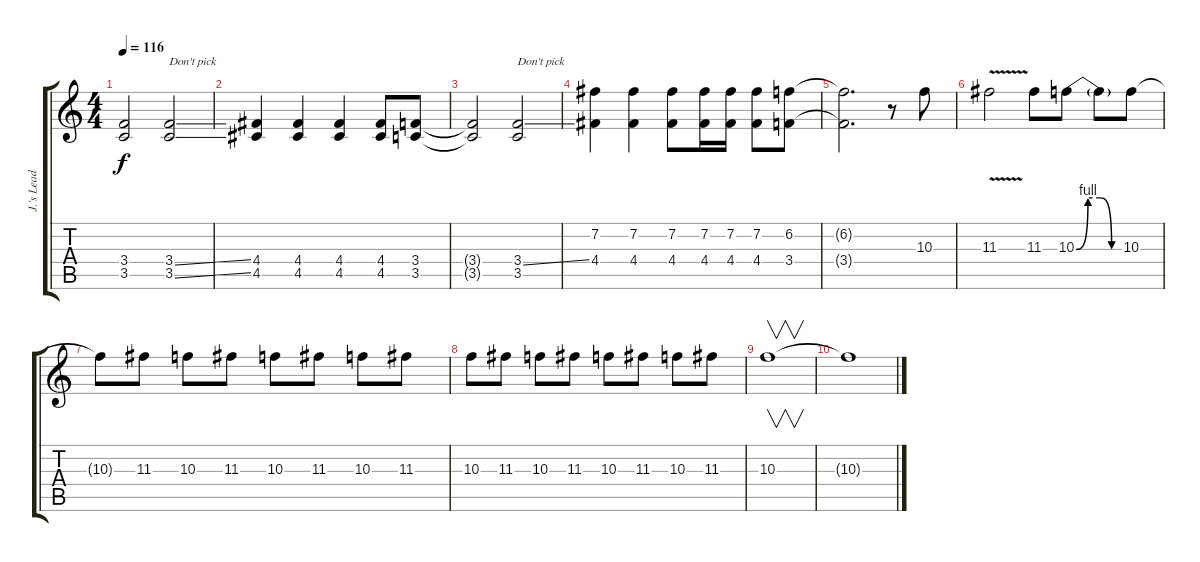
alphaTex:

\track ("J.'s Lead and lead fills." "J.'s Lead ") {instrument distortionguitar}
\staff {score tabs}
\tuning (E4 B3 G3 D3 A2 E2) {hide}
\ts (4 4)
\tempo 116
\clef g2
\ks c
(3.4{t} 3.5{t}).2{dy f} (3.4{ss} 3.5{ss}).2{txt "Don't pick"} |
(4.4 4.5).4 (4.4 4.5).4 (4.4 4.5).4 (4.4 4.5).8 (3.4 3.5).8 |
(3.4{t} 3.5{t}).2 (3.4{ss} 3.5).2{txt "Don't pick"} |
(7.2 4.4).4 (7.2 4.4).4 (7.2 4.4).8 (7.2 4.4).16 (7.2 4.4).16 (7.2 4.4).8 (6.2 3.4).8 |
(6.2{t} 3.4{t}).2{d} r.8 10.3.8 |
11.3{v}.2 11.3.8 10.3{be (custom 0 0 15 4 30 4 45 0 60 0)}.8 10.3{t}.8 10.3.8 |
10.3{t}.8 11.3.8 10.3.8 11.3.8 10.3.8 11.3.8 10.3.8 11.3.8 |
10.3.8 11.3.8 10.3.8 11.3.8 10.3.8 11.3.8 10.3.8 11.3.8 |
10.3.1{v} |
10.3{t}.1
